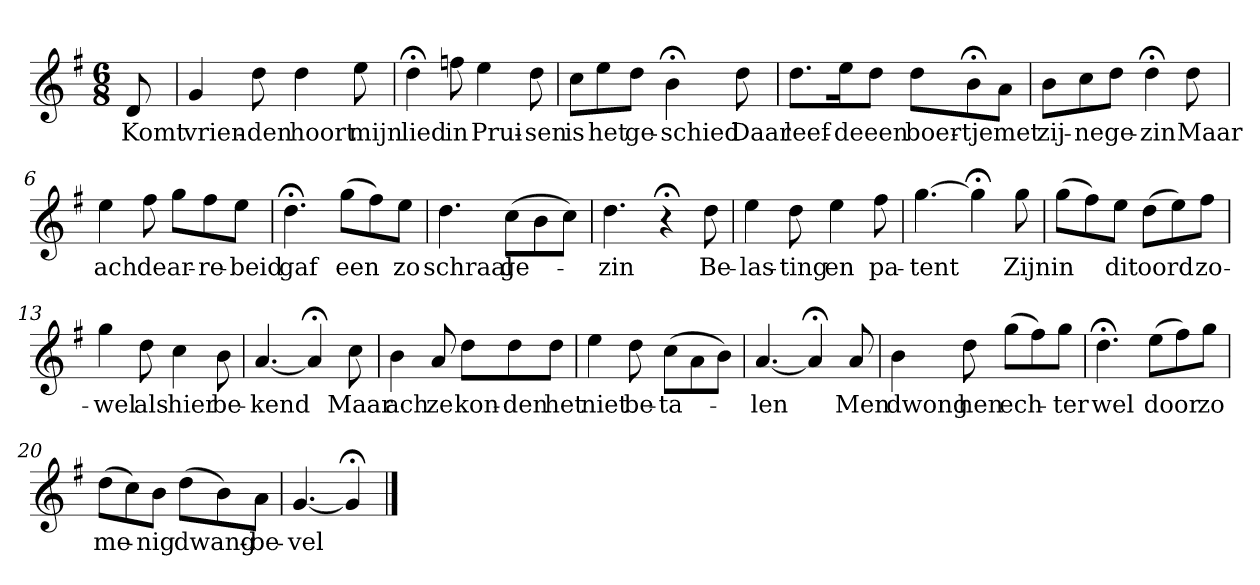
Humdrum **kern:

**kern	**text
*part1	*part1
*staff1	*staff1
*k[f#]	*
*G:	*
*M6/8	*
*MM120	*
=	=
8d	Komt
=1	=1
4g	vrien-
8dd	-den
4dd	hoort
8ee	mijn
=2	=2
4dd;<	lied
8ffn	in
4ee	Prui-
8dd	-sen
=3	=3
8ccL	is
8ee	het
8ddJ	ge-
4b;<	-schied
8dd	Daar
=4	=4
8.ddL	leef-
16eeK	-de
8ddJ	een
8ddL	boer-
8b;<	-tje
8aJ	met
=5	=5
8bL	zij-
8cc	-ne
8ddJ	ge-
4dd;<	-zin
8dd	Maar
=6	=6
4ee	ach
8ff#	de
8ggL	ar-
8ff#	-re-
8eeJ	-beid
=7	=7
4.dd;<	gaf
(8ggL	een
8ff#)	.
8eeJ	zo
=8	=8
4.dd	schraal
(8ccL	ge-
8b	.
8ccJ)	.
=9	=9
4.dd	-zin
4r;<	.
8dd	Be-
=10	=10
4ee	-las-
8dd	-ting
4ee	en
8ff#	pa-
=11	=11
[4.gg	-tent
4gg;<]	.
8gg	Zijn
=12	=12
(8ggL	in
8ff#)	.
8eeJ	dit
(8ddL	oord
8ee)	.
8ff#J	zo-
=13	=13
4gg	-wel
8dd	als
4cc	hier
8b	be-
=14	=14
[4.a	-kend
4a;<]	.
8cc	Maar
=15	=15
4b	ach
8a	ze
8ddL	kon-
8dd	-den
8ddJ	het
=16	=16
4ee	niet
8dd	be-
(8ccL	-ta-
8a	.
8bJ)	.
=17	=17
[4.a	-len
4a;<]	.
8a	Men
=18	=18
4b	dwong
8dd	hen
(8ggL	ech-
8ff#)	.
8ggJ	-ter
=19	=19
4.dd;<	wel
(8eeL	door
8ff#)	.
8ggJ	zo
=20	=20
(8ddL	me-
8cc)	.
8bJ	-nig
(8ddL	dwang-
8b)	.
8aJ	-be-
=21	=21
[4.g	-vel
4g;<]	.
==	==
*-	*-
